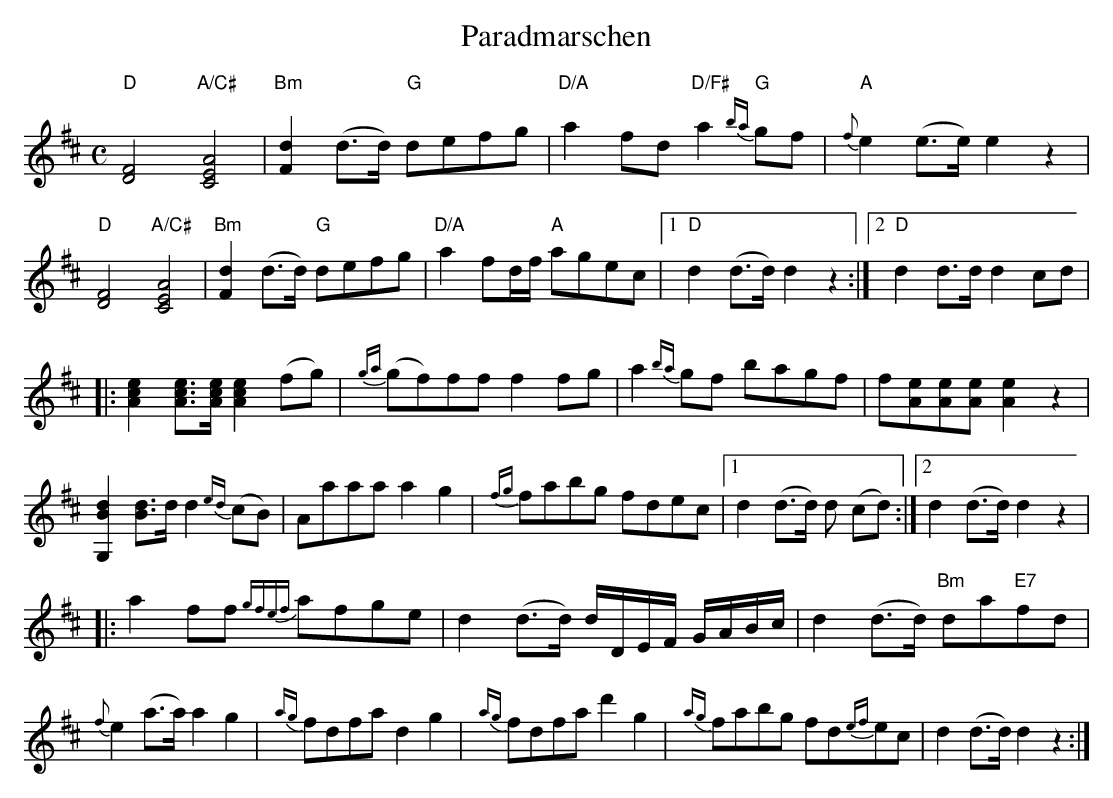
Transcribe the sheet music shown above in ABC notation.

X:1
T:Paradmarschen
M:C
L:1/8
K:D
"D"[DF]4 "A/C#"[CEA]4|"Bm"[Fd]2 (d>d) "G"defg|"D/A"a2 fd "D/F#"a2 "G"{ba}gf|"A"{f}e2 (e>e) e2 z2|
"D"[DF]4 "A/C#"[CEA]4|"Bm"[Fd]2 (d>d) "G"defg|"D/A"a2 fd/f/ "A"agec|1 "D"d2 (d>d) d2 z2:|2 "D"d2 d>d d2 cd|
|:[Ace]2 [Ace]>[Ace] [Ace]2 (fg)|{ga}(gf)ff f2 fg|a2 {ba}gf bagf|f[eA][eA][eA] [eA]2 z2|
[G,Bd]2 [Bd]>d d2 {ed}(cB)|Aaaa a2 g2|{fg}fabg fdec|1 d2 (d>d) d (cd):|2 d2 (d>d) d2 z2|
|:a2 ff {gfef}afge|d2 (d>d) d/D/E/F/ G/A/B/c/|d2 (d>d) "Bm"da"E7"fd|
{f}e2 (a>a) a2 g2|{ag}fdfa d2 g2|{ag}fdfa d'2 g2|{ag}fabg fd{ef}ec|d2 (d>d) d2 z2:|
